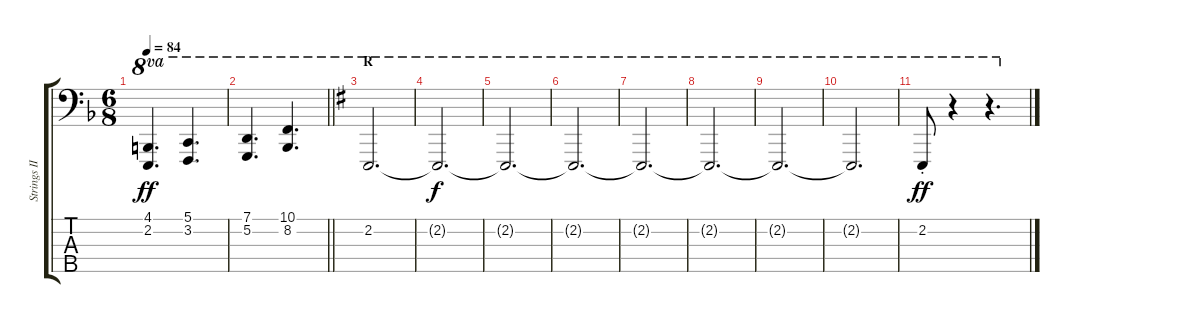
\track ("Strings III" "Strings II") {instrument stringensemble1}
\staff {score tabs}
\tuning (G2 D2 A1 E1 B0) {hide}
\ts (6 8)
\tempo 84
\clef f4
\ks f
(4.1 2.2).4{d ot 8va dy ff} (5.1 3.2).4{d ot 8va} |
\barLineRight lightlight
(7.1 5.2).4{d ot 8va} (10.1 8.2).4{d ot 8va} |
\section ("" "R")
\ks g
2.2.2{d ot 8va} |
2.2{t}.2{d ot 8va dy f} |
2.2{t}.2{d ot 8va} |
2.2{t}.2{d ot 8va} |
2.2{t}.2{d ot 8va} |
2.2{t}.2{d ot 8va} |
2.2{t}.2{d ot 8va} |
2.2{t}.2{d ot 8va} |
2.2{st}.8{ot 8va dy ff} r.4{ot 8va} r.4{d ot 8va}
